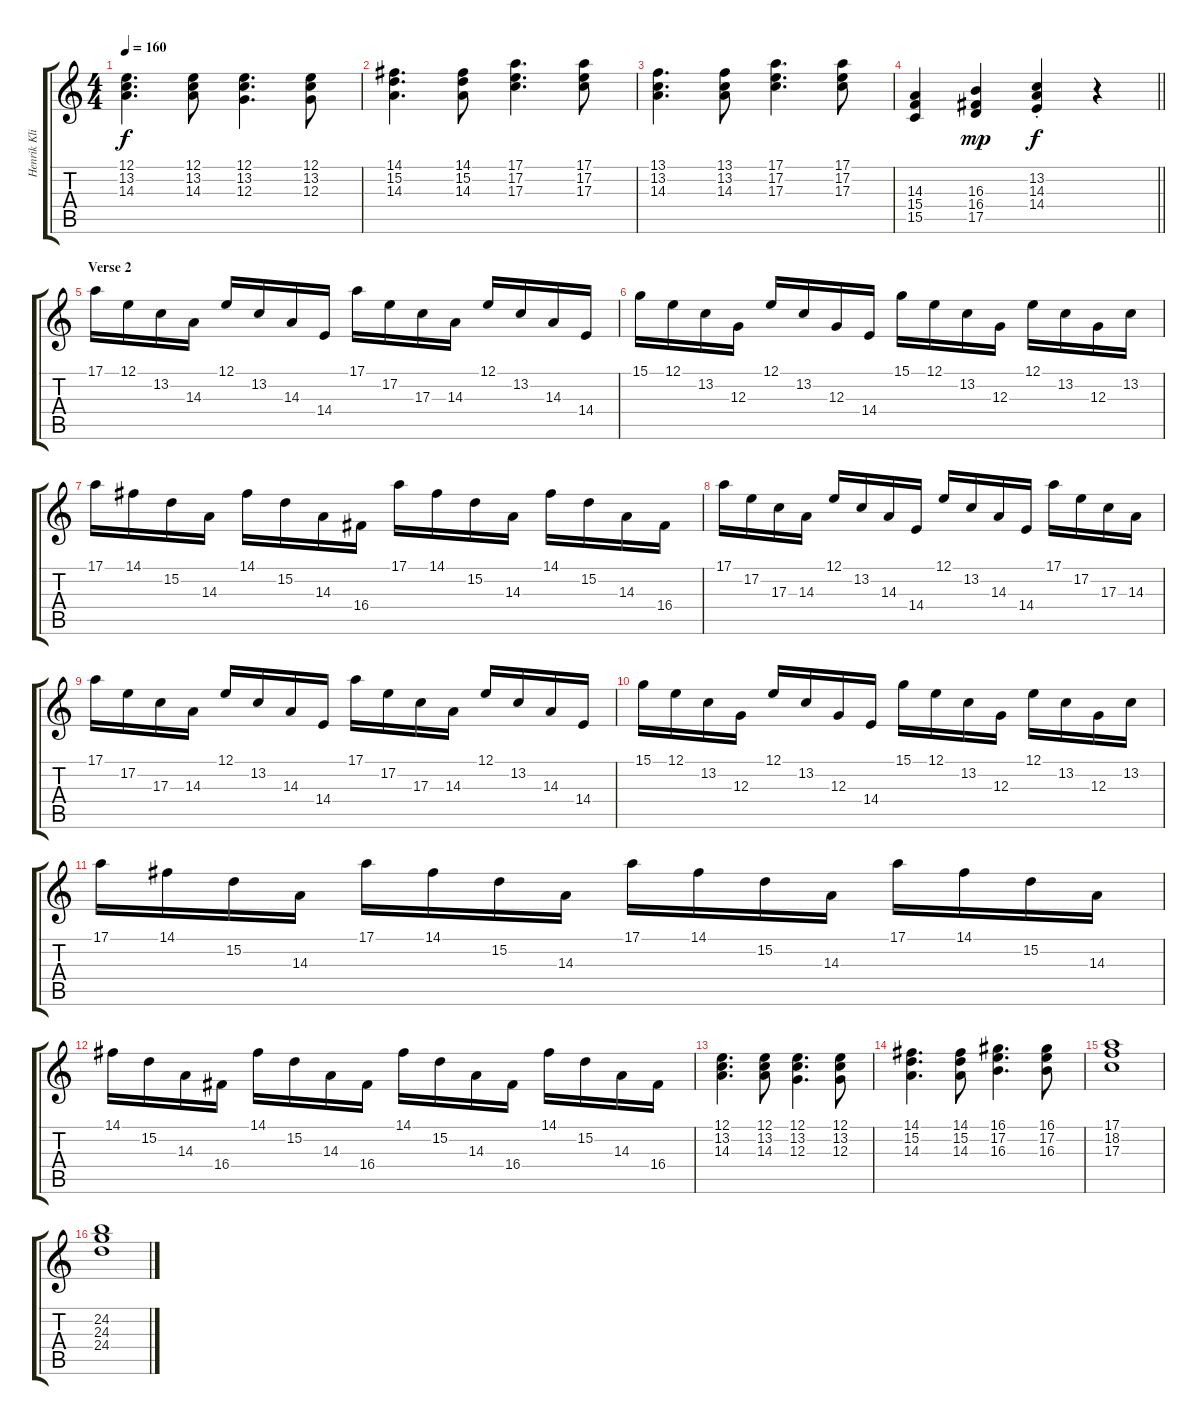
\track ("Henrik Klingenberg" "Henrik Kli") {instrument pad3polysynth}
\staff {score tabs}
\tuning (E4 B3 G3 D3 A2 E2) {hide}
\ts (4 4)
\tempo 160
\clef g2
\ks c
(12.1 13.2 14.3).4{d dy f volume 12 instrument harpsichord} (12.1 13.2 14.3).8 (12.1 13.2 12.3).4{d} (12.1 13.2 12.3).8 |
(14.1 15.2 14.3).4{d} (14.1 15.2 14.3).8 (17.1 17.2 17.3).4{d} (17.1 17.2 17.3).8 |
(13.1 13.2 14.3).4{d} (13.1 13.2 14.3).8 (17.1 17.2 17.3).4{d} (17.1 17.2 17.3).8 |
\barLineRight lightlight
(14.3 15.4 15.5).4 (16.3 16.4 17.5).4{dy mp} (13.2{st} 14.3{st} 14.4).4{dy f} r.4 |
\section ("" "Verse 2")
17.1.16{volume 14 instrument fx1rain} 12.1.16 13.2.16 14.3.16 12.1.16 13.2.16 14.3.16 14.4.16 17.1.16 17.2.16 17.3.16 14.3.16 12.1.16 13.2.16 14.3.16 14.4.16 |
15.1.16 12.1.16 13.2.16 12.3.16 12.1.16 13.2.16 12.3.16 14.4.16 15.1.16 12.1.16 13.2.16 12.3.16 12.1.16 13.2.16 12.3.16 13.2.16 |
17.1.16 14.1.16 15.2.16 14.3.16 14.1.16 15.2.16 14.3.16 16.4.16 17.1.16 14.1.16 15.2.16 14.3.16 14.1.16 15.2.16 14.3.16 16.4.16 |
17.1.16 17.2.16 17.3.16 14.3.16 12.1.16 13.2.16 14.3.16 14.4.16 12.1.16 13.2.16 14.3.16 14.4.16 17.1.16 17.2.16 17.3.16 14.3.16 |
17.1.16 17.2.16 17.3.16 14.3.16 12.1.16 13.2.16 14.3.16 14.4.16 17.1.16 17.2.16 17.3.16 14.3.16 12.1.16 13.2.16 14.3.16 14.4.16 |
15.1.16 12.1.16 13.2.16 12.3.16 12.1.16 13.2.16 12.3.16 14.4.16 15.1.16 12.1.16 13.2.16 12.3.16 12.1.16 13.2.16 12.3.16 13.2.16 |
17.1.16 14.1.16 15.2.16 14.3.16 17.1.16 14.1.16 15.2.16 14.3.16 17.1.16 14.1.16 15.2.16 14.3.16 17.1.16 14.1.16 15.2.16 14.3.16 |
14.1.16 15.2.16 14.3.16 16.4.16 14.1.16 15.2.16 14.3.16 16.4.16 14.1.16 15.2.16 14.3.16 16.4.16 14.1.16 15.2.16 14.3.16 16.4.16 |
(12.1 13.2 14.3).4{d volume 12 instrument stringensemble1} (12.1 13.2 14.3).8 (12.1 13.2 12.3).4{d} (12.1 13.2 12.3).8 |
(14.1 15.2 14.3).4{d} (14.1 15.2 14.3).8 (16.1 17.2 16.3).4{d} (16.1 17.2 16.3).8 |
(17.1 18.2 17.3).1 |
(24.2 24.3 24.4).1
